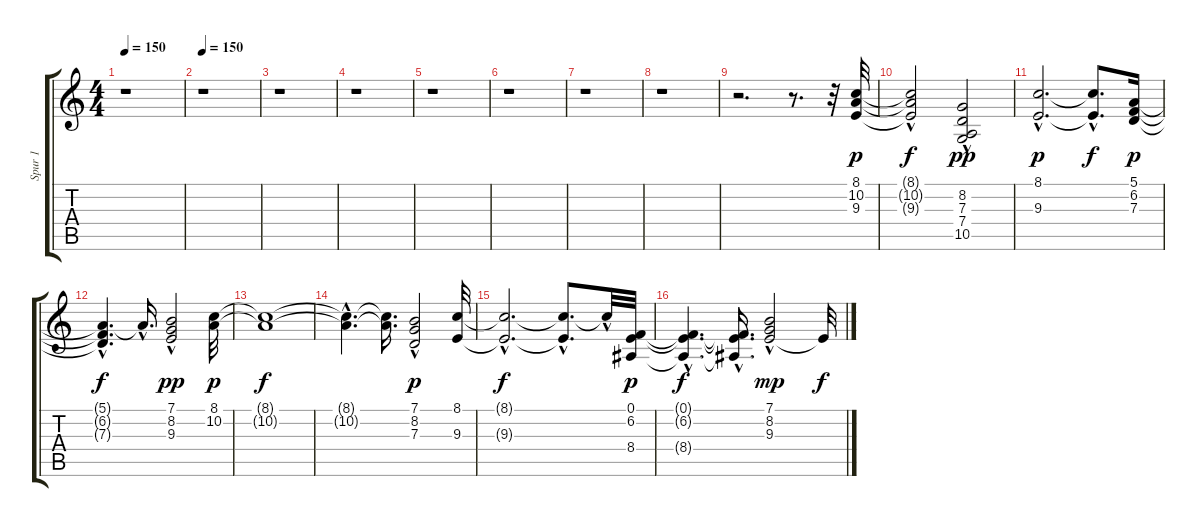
\track ("Spur 1" "Spur 1") {instrument fx6goblins}
\staff {score tabs}
\tuning (E4 B3 G3 D3 A2 E2) {hide}
\ts (4 4)
\tempo 150
\clef g2
\ks c
r.1{dy p instrument fx6goblins} |
\tempo 150
r.1 |
r.1 |
r.1 |
r.1 |
r.1 |
r.1 |
r.1 |
r.2{d} r.8{d} r.32 (8.1 10.2 9.3).32 |
(8.1{t} 10.2{t} 9.3{hac t}).2{dy f} (8.2 7.3{hac} 7.4 10.5{hac}).2{dy pp} |
(8.1{hac} 9.3{hac}).2{d dy p} (8.1{hac t} 9.3{t}).8{d dy f} (5.1 6.2 7.3).16{dy p} |
(5.1{hac t} 6.2{t} 7.3{t}).4{d dy f} 5.1{hac t}.16{d} (7.1{hac} 8.2 9.3).2{dy pp} (8.1 10.2).32{dy p} |
(8.1{t} 10.2{t}).1{dy f} |
(8.1{hac t} 10.2{hac t}).4{d} (8.1{t} 10.2{t}).16{d} (7.1{hac} 8.2 7.3{hac}).2{dy p} (8.1 9.3).32 |
(8.1{hac t} 9.3{hac t}).2{d dy f} (8.1{hac t} 9.3{t}).8{d} 8.1{hac t}.32 (0.1 6.2 8.4).32{dy p} |
(0.1{hac t} 6.2{hac t} 8.4{hac t}).4{d dy f} (0.1{hac t} 6.2{hac t} 8.4{t}).16{d} (7.1{hac} 8.2{hac} 9.3).2{dy mp} 9.3{t}.32{dy f}
